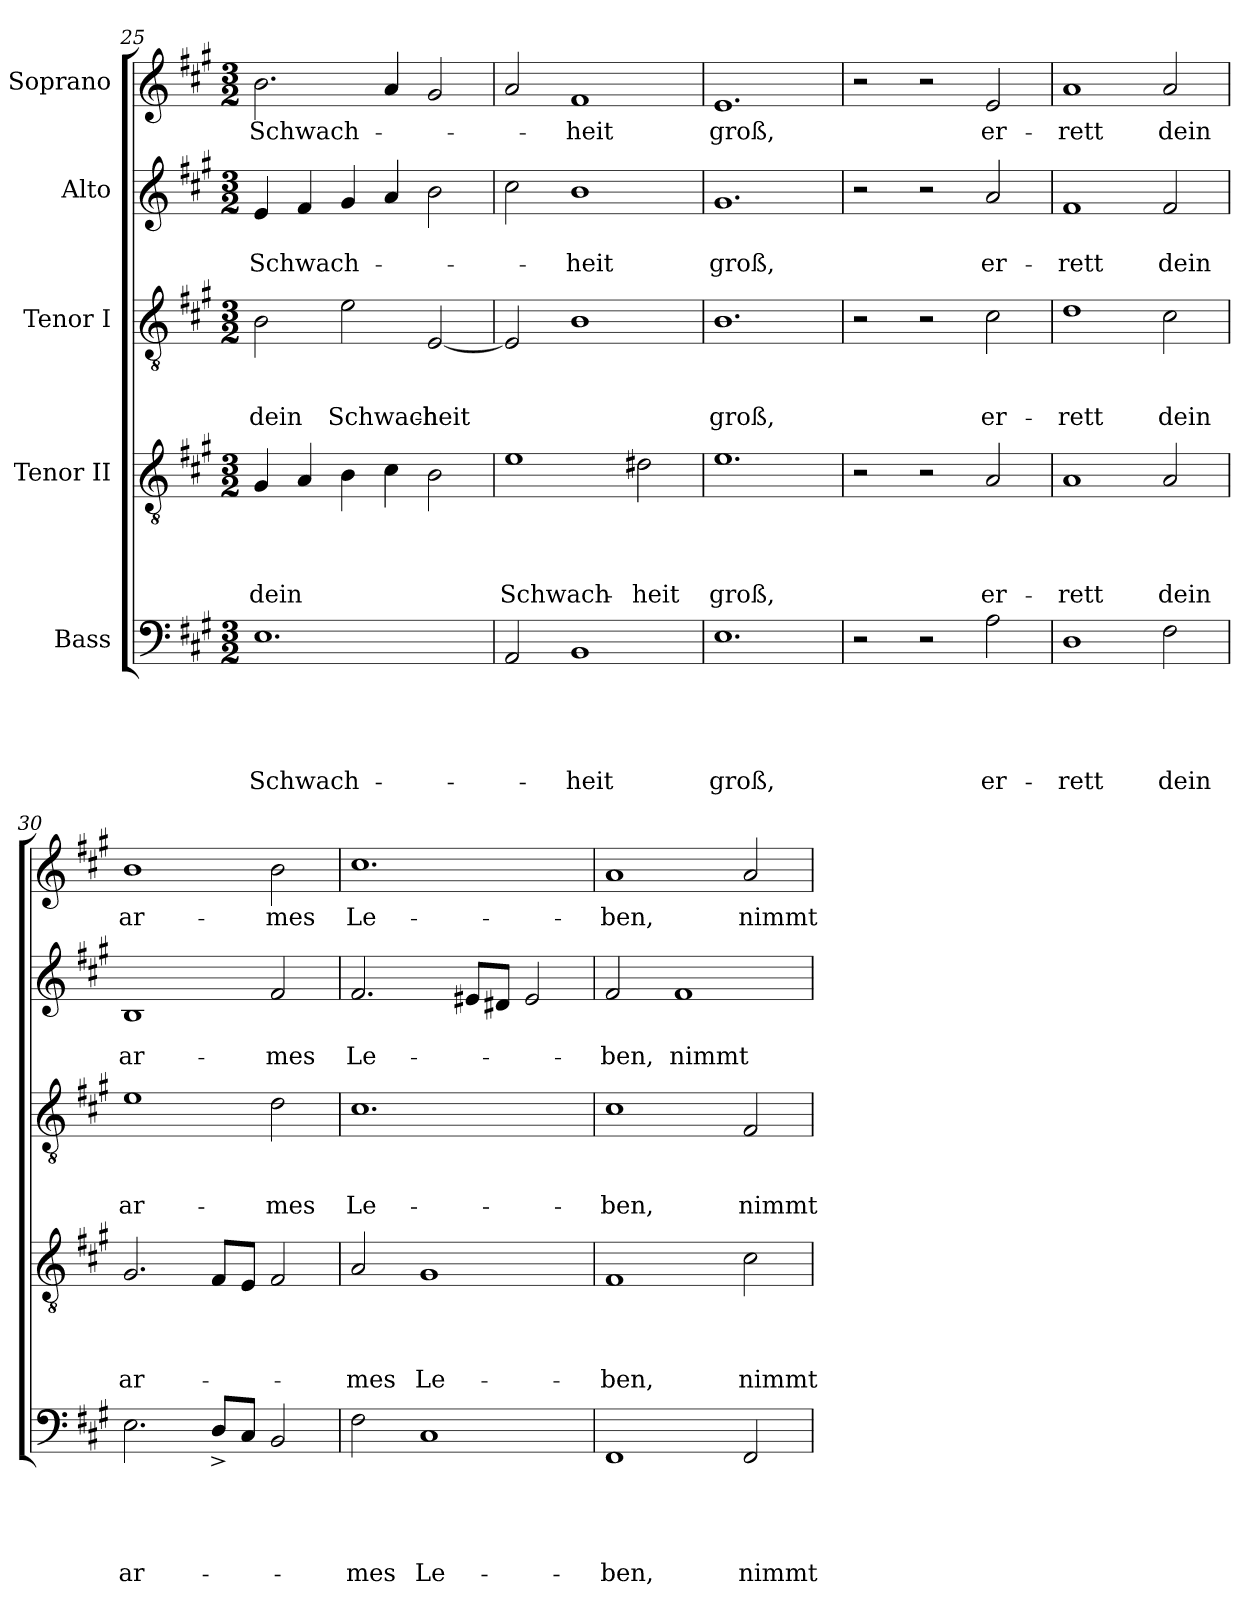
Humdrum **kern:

**kern	**text	**text	**text	**text	**text	**kern	**text	**text	**text	**text	**kern	**text	**text	**text	**kern	**text	**text	**kern	**text
*part5	*part5	*part5	*part5	*part5	*part5	*part4	*part4	*part4	*part4	*part4	*part3	*part3	*part3	*part3	*part2	*part2	*part2	*part1	*part1
*staff5	*staff5	*staff5	*staff5	*staff5	*staff5	*staff4	*staff4	*staff4	*staff4	*staff4	*staff3	*staff3	*staff3	*staff3	*staff2	*staff2	*staff2	*staff1	*staff1
*I"Bass	*	*	*	*	*	*I"Tenor II	*	*	*	*	*I"Tenor I	*	*	*	*I"Alto	*	*	*I"Soprano	*
*clefF4	*	*	*	*	*	*clefGv2	*	*	*	*	*clefGv2	*	*	*	*clefG2	*	*	*clefG2	*
*k[f#c#g#]	*	*	*	*	*	*k[f#c#g#]	*	*	*	*	*k[f#c#g#]	*	*	*	*k[f#c#g#]	*	*	*k[f#c#g#]	*
*A:	*	*	*	*	*	*A:	*	*	*	*	*A:	*	*	*	*A:	*	*	*A:	*
*M3/2	*	*	*	*	*	*M3/2	*	*	*	*	*M3/2	*	*	*	*M3/2	*	*	*M3/2	*
=25	=25	=25	=25	=25	=25	=25	=25	=25	=25	=25	=25	=25	=25	=25	=25	=25	=25	=25	=25
!	!	!	!	!	!LO:LY:b	!	!	!	!	!LO:LY:b	!	!	!	!LO:LY:b	!	!	!LO:LY:b	!	!LO:LY:b
1.E	.	.	.	.	Schwach-	4G#/	.	.	.	dein	2B\	.	.	dein	4e/	.	Schwach-	2.b\	Schwach-
.	.	.	.	.	.	4A/	.	.	.	.	.	.	.	.	4f#/	.	.	.	.
!	!	!	!	!	!	!	!	!	!	!	!	!	!	!LO:LY:b	!	!	!	!	!
.	.	.	.	.	.	4B\	.	.	.	.	2e\	.	.	Schwach-	4g#/	.	.	.	.
.	.	.	.	.	.	4c#\	.	.	.	.	.	.	.	.	4a/	.	.	4a/	.
!	!	!	!	!	!	!	!	!	!	!	!	!	!	!LO:LY:b	!	!	!	!	!
.	.	.	.	.	.	2B\	.	.	.	.	[<2E/	.	.	-heit	2b\	.	.	2g#/	.
=26	=26	=26	=26	=26	=26	=26	=26	=26	=26	=26	=26	=26	=26	=26	=26	=26	=26	=26	=26
!	!	!	!	!	!	!	!	!	!	!LO:LY:b	!	!	!	!	!	!	!	!	!
2AA/	.	.	.	.	.	1e	.	.	.	Schwach-	2E/]	.	.	.	2cc#\	.	.	2a/	.
!	!	!	!	!	!LO:LY:b	!	!	!	!	!	!	!	!	!	!	!	!LO:LY:b	!	!LO:LY:b
1BB	.	.	.	.	-heit	.	.	.	.	.	1B	.	.	.	1b	.	-heit	1f#	-heit
!	!	!	!	!	!	!	!	!	!	!LO:LY:b	!	!	!	!	!	!	!	!	!
.	.	.	.	.	.	2d#X\	.	.	.	-heit	.	.	.	.	.	.	.	.	.
=27	=27	=27	=27	=27	=27	=27	=27	=27	=27	=27	=27	=27	=27	=27	=27	=27	=27	=27	=27
!	!	!	!	!	!LO:LY:b	!	!	!	!	!LO:LY:b	!	!	!	!LO:LY:b	!	!	!LO:LY:b	!	!LO:LY:b
1.E	.	.	.	.	groß,	1.e	.	.	.	groß,	1.B	.	.	groß,	1.g#	.	groß,	1.e	groß,
=28	=28	=28	=28	=28	=28	=28	=28	=28	=28	=28	=28	=28	=28	=28	=28	=28	=28	=28	=28
2r	.	.	.	.	.	2r	.	.	.	.	2r	.	.	.	2r	.	.	2r	.
2r	.	.	.	.	.	2r	.	.	.	.	2r	.	.	.	2r	.	.	2r	.
!	!	!	!	!	!LO:LY:b	!	!	!	!	!LO:LY:b	!	!	!	!LO:LY:b	!	!	!LO:LY:b	!	!LO:LY:b
2A\	.	.	.	.	er-	2A/	.	.	.	er-	2c#\	.	.	er-	2a/	.	er-	2e/	er-
!!LO:PB:g=z
=29	=29	=29	=29	=29	=29	=29	=29	=29	=29	=29	=29	=29	=29	=29	=29	=29	=29	=29	=29
!	!	!	!	!	!LO:LY:b	!	!	!	!	!LO:LY:b	!	!	!	!LO:LY:b	!	!	!LO:LY:b	!	!LO:LY:b
1D	.	.	.	.	-rett	1A	.	.	.	-rett	1d	.	.	-rett	1f#	.	-rett	1a	-rett
!	!	!	!	!	!LO:LY:b	!	!	!	!	!LO:LY:b	!	!	!	!LO:LY:b	!	!	!LO:LY:b	!	!LO:LY:b
2F#\	.	.	.	.	dein	2A/	.	.	.	dein	2c#\	.	.	dein	2f#/	.	dein	2a/	dein
=30	=30	=30	=30	=30	=30	=30	=30	=30	=30	=30	=30	=30	=30	=30	=30	=30	=30	=30	=30
!	!	!	!	!	!LO:LY:b	!	!	!	!	!LO:LY:b	!	!	!	!LO:LY:b	!	!	!LO:LY:b	!	!LO:LY:b
2.E\	.	.	.	.	ar-	2.G#/	.	.	.	ar-	1e	.	.	ar-	1B	.	ar-	1b	ar-
8D^</L	.	.	.	.	.	8F#/L	.	.	.	.	.	.	.	.	.	.	.	.	.
8C#/J	.	.	.	.	.	8E/J	.	.	.	.	.	.	.	.	.	.	.	.	.
!	!	!	!	!	!	!	!	!	!	!	!	!	!	!LO:LY:b	!	!	!LO:LY:b	!	!LO:LY:b
2BB/	.	.	.	.	.	2F#/	.	.	.	.	2d\	.	.	-mes	2f#/	.	-mes	2b\	-mes
=31	=31	=31	=31	=31	=31	=31	=31	=31	=31	=31	=31	=31	=31	=31	=31	=31	=31	=31	=31
!	!	!	!	!	!LO:LY:b	!	!	!	!	!LO:LY:b	!	!	!	!LO:LY:b	!	!	!LO:LY:b	!	!LO:LY:b
2F#\	.	.	.	.	-mes	2A/	.	.	.	-mes	1.c#	.	.	Le-	2.f#/	.	Le-	1.cc#	Le-
!	!	!	!	!	!LO:LY:b	!	!	!	!	!LO:LY:b	!	!	!	!	!	!	!	!	!
1C#	.	.	.	.	Le-	1G#	.	.	.	Le-	.	.	.	.	.	.	.	.	.
.	.	.	.	.	.	.	.	.	.	.	.	.	.	.	8e#X/L	.	.	.	.
.	.	.	.	.	.	.	.	.	.	.	.	.	.	.	8d#X/J	.	.	.	.
.	.	.	.	.	.	.	.	.	.	.	.	.	.	.	2e#/	.	.	.	.
=32	=32	=32	=32	=32	=32	=32	=32	=32	=32	=32	=32	=32	=32	=32	=32	=32	=32	=32	=32
!	!	!	!	!	!LO:LY:b	!	!	!	!	!LO:LY:b	!	!	!	!LO:LY:b	!	!	!LO:LY:b	!	!LO:LY:b
1FF#	.	.	.	.	-ben,	1F#	.	.	.	-ben,	1c#	.	.	-ben,	2f#/	.	-ben,	1a	-ben,
!	!	!	!	!	!	!	!	!	!	!	!	!	!	!	!	!	!LO:LY:b	!	!
.	.	.	.	.	.	.	.	.	.	.	.	.	.	.	1f#	.	nimmt	.	.
!	!	!	!	!	!LO:LY:b	!	!	!	!	!LO:LY:b	!	!	!	!LO:LY:b	!	!	!	!	!LO:LY:b
2FF#/	.	.	.	.	nimmt	2c#\	.	.	.	nimmt	2F#/	.	.	nimmt	.	.	.	2a/	nimmt
=	=	=	=	=	=	=	=	=	=	=	=	=	=	=	=	=	=	=	=
*-	*-	*-	*-	*-	*-	*-	*-	*-	*-	*-	*-	*-	*-	*-	*-	*-	*-	*-	*-
